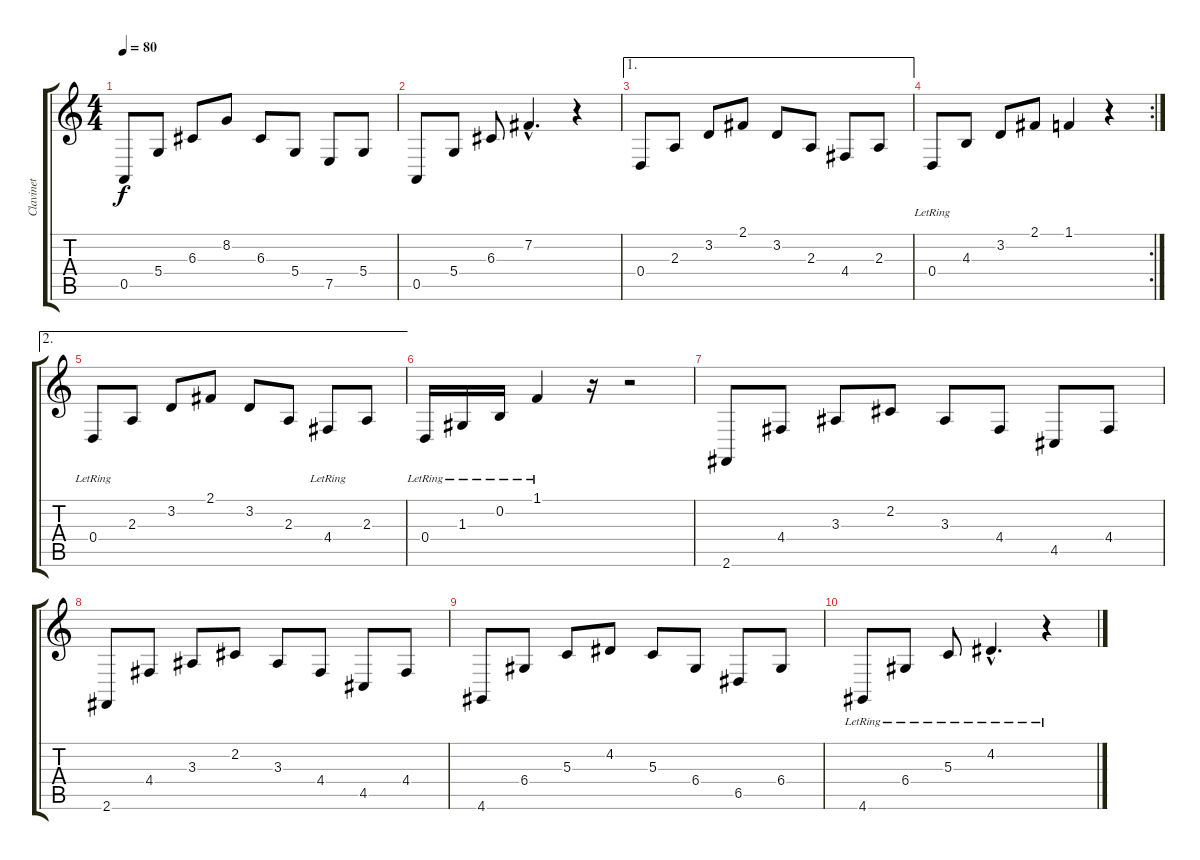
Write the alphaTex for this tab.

\track ("Clavinet" "Clavinet") {instrument clavinet}
\staff {score tabs}
\tuning (E4 B3 G3 D3 A2 E2) {hide}
\ts (4 4)
\tempo 80
\clef g2
\ks c
0.5.8{dy f} 5.4.8 6.3.8 8.2.8 6.3.8 5.4.8 7.5.8 5.4.8 |
0.5.8 5.4.8 6.3.8 7.2{hac}.4{d} r.4 |
\ae 1
0.4.8 2.3.8 3.2.8 2.1.8 3.2.8 2.3.8 4.4.8 2.3.8 |
\rc 2
0.4{lr}.8 4.3.8 3.2.8 2.1.8 1.1.4 r.4 |
\ae 2
0.4{lr}.8 2.3.8 3.2.8 2.1.8 3.2.8 2.3.8 4.4{lr}.8 2.3.8 |
0.4{lr}.16 1.3{lr}.16 0.2{lr}.16 1.1{lr}.4 r.16 r.2 |
2.6.8 4.4.8 3.3.8 2.2.8 3.3.8 4.4.8 4.5.8 4.4.8 |
2.6.8 4.4.8 3.3.8 2.2.8 3.3.8 4.4.8 4.5.8 4.4.8 |
4.6.8 6.4.8 5.3.8 4.2.8 5.3.8 6.4.8 6.5.8 6.4.8 |
4.6{lr}.8 6.4{lr}.8 5.3{lr}.8 4.2{hac lr}.4{d} r.4
